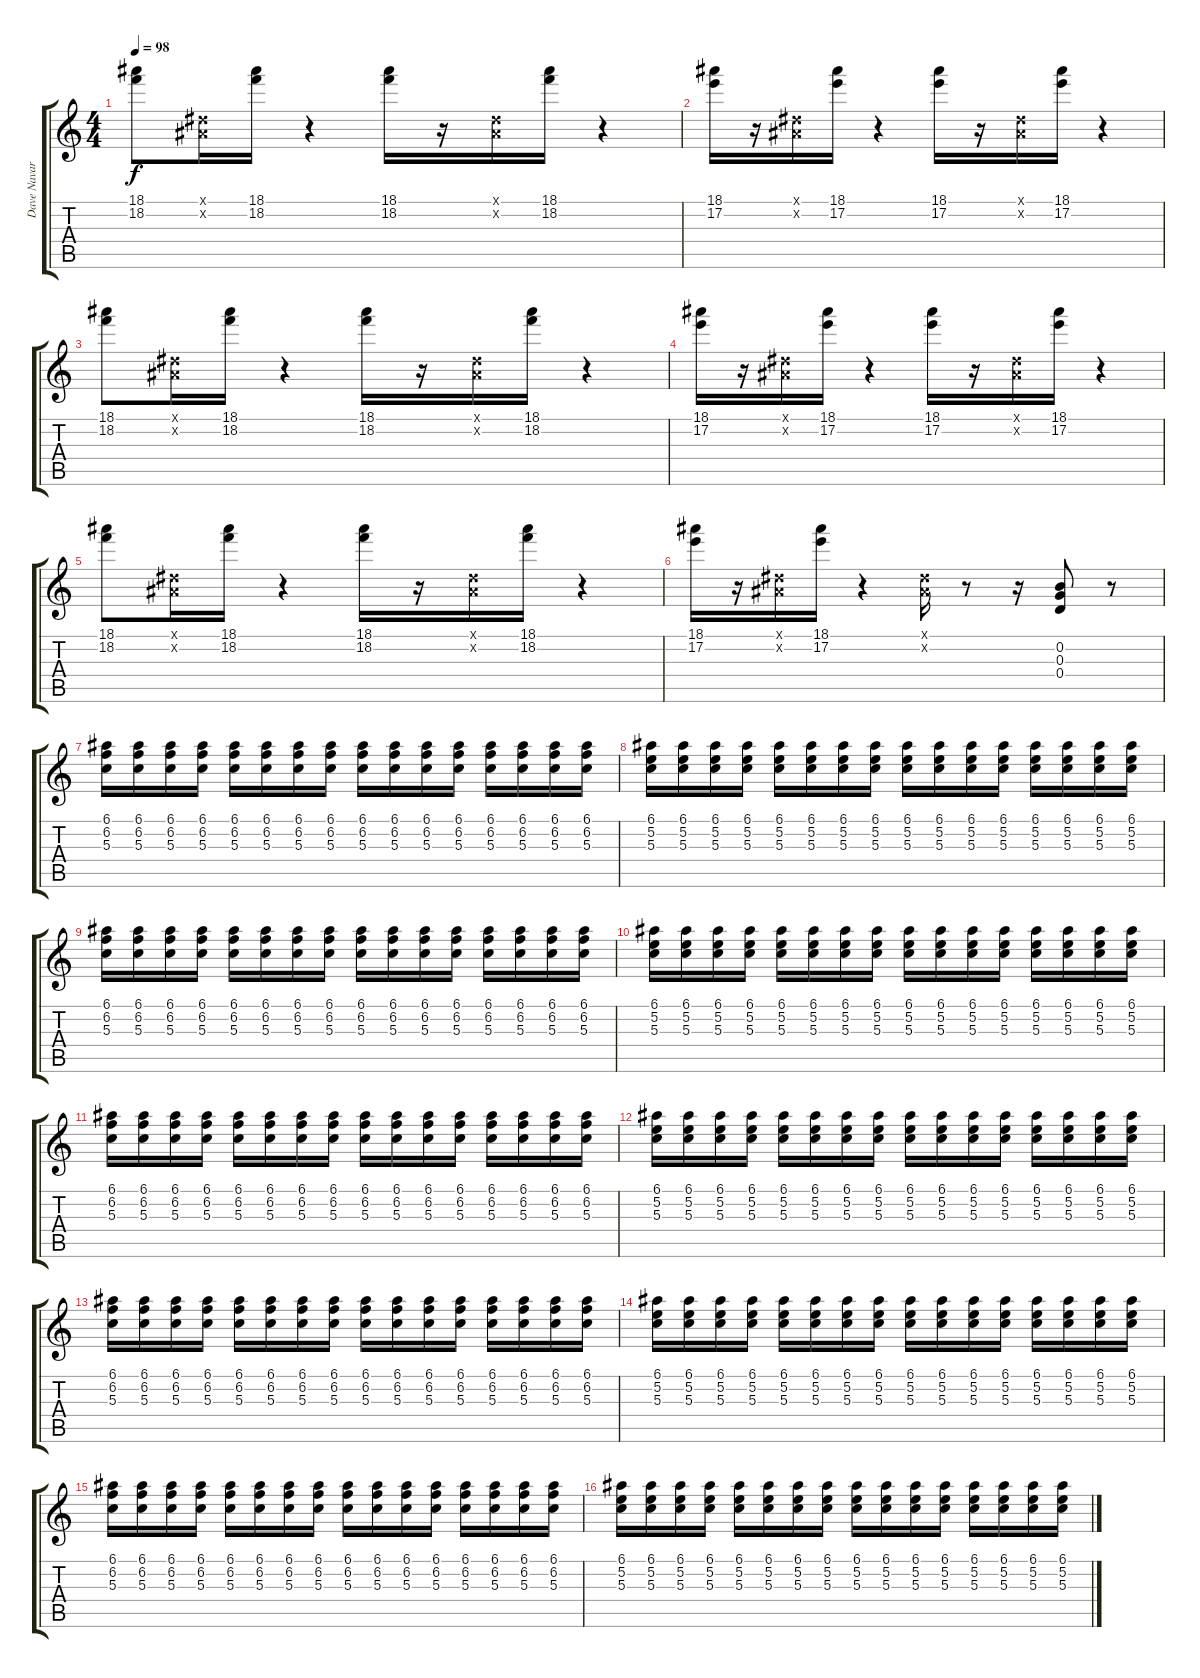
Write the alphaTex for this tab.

\track ("Dave Navarro" "Dave Navar") {instrument electricguitarclean}
\staff {score tabs}
\tuning (E4 B3 G3 D3 A2 E2) {hide}
\ts (4 4)
\tempo 98
\clef g2
\ks c
(18.1 18.2).8{dy f} (-1.1{x} -1.2{x}).16 (18.1 18.2).16 r.4 (18.1 18.2).16 r.16 (-1.1{x} -1.2{x}).16 (18.1 18.2).16 r.4 |
(18.1 17.2).16 r.16 (-1.1{x} -1.2{x}).16 (18.1 17.2).16 r.4 (18.1 17.2).16 r.16 (-1.1{x} -1.2{x}).16 (18.1 17.2).16 r.4 |
(18.1 18.2).8 (-1.1{x} -1.2{x}).16 (18.1 18.2).16 r.4 (18.1 18.2).16 r.16 (-1.1{x} -1.2{x}).16 (18.1 18.2).16 r.4 |
(18.1 17.2).16 r.16 (-1.1{x} -1.2{x}).16 (18.1 17.2).16 r.4 (18.1 17.2).16 r.16 (-1.1{x} -1.2{x}).16 (18.1 17.2).16 r.4 |
(18.1 18.2).8 (-1.1{x} -1.2{x}).16 (18.1 18.2).16 r.4 (18.1 18.2).16 r.16 (-1.1{x} -1.2{x}).16 (18.1 18.2).16 r.4 |
(18.1 17.2).16 r.16 (-1.1{x} -1.2{x}).16 (18.1 17.2).16 r.4 (-1.1{x} -1.2{x}).16 r.8 r.16 (0.2 0.3 0.4).8 r.8 |
(6.1 6.2 5.3).16 (6.1 6.2 5.3).16 (6.1 6.2 5.3).16 (6.1 6.2 5.3).16 (6.1 6.2 5.3).16 (6.1 6.2 5.3).16 (6.1 6.2 5.3).16 (6.1 6.2 5.3).16 (6.1 6.2 5.3).16 (6.1 6.2 5.3).16 (6.1 6.2 5.3).16 (6.1 6.2 5.3).16 (6.1 6.2 5.3).16 (6.1 6.2 5.3).16 (6.1 6.2 5.3).16 (6.1 6.2 5.3).16 |
(6.1 5.2 5.3).16 (6.1 5.2 5.3).16 (6.1 5.2 5.3).16 (6.1 5.2 5.3).16 (6.1 5.2 5.3).16 (6.1 5.2 5.3).16 (6.1 5.2 5.3).16 (6.1 5.2 5.3).16 (6.1 5.2 5.3).16 (6.1 5.2 5.3).16 (6.1 5.2 5.3).16 (6.1 5.2 5.3).16 (6.1 5.2 5.3).16 (6.1 5.2 5.3).16 (6.1 5.2 5.3).16 (6.1 5.2 5.3).16 |
(6.1 6.2 5.3).16 (6.1 6.2 5.3).16 (6.1 6.2 5.3).16 (6.1 6.2 5.3).16 (6.1 6.2 5.3).16 (6.1 6.2 5.3).16 (6.1 6.2 5.3).16 (6.1 6.2 5.3).16 (6.1 6.2 5.3).16 (6.1 6.2 5.3).16 (6.1 6.2 5.3).16 (6.1 6.2 5.3).16 (6.1 6.2 5.3).16 (6.1 6.2 5.3).16 (6.1 6.2 5.3).16 (6.1 6.2 5.3).16 |
(6.1 5.2 5.3).16 (6.1 5.2 5.3).16 (6.1 5.2 5.3).16 (6.1 5.2 5.3).16 (6.1 5.2 5.3).16 (6.1 5.2 5.3).16 (6.1 5.2 5.3).16 (6.1 5.2 5.3).16 (6.1 5.2 5.3).16 (6.1 5.2 5.3).16 (6.1 5.2 5.3).16 (6.1 5.2 5.3).16 (6.1 5.2 5.3).16 (6.1 5.2 5.3).16 (6.1 5.2 5.3).16 (6.1 5.2 5.3).16 |
(6.1 6.2 5.3).16 (6.1 6.2 5.3).16 (6.1 6.2 5.3).16 (6.1 6.2 5.3).16 (6.1 6.2 5.3).16 (6.1 6.2 5.3).16 (6.1 6.2 5.3).16 (6.1 6.2 5.3).16 (6.1 6.2 5.3).16 (6.1 6.2 5.3).16 (6.1 6.2 5.3).16 (6.1 6.2 5.3).16 (6.1 6.2 5.3).16 (6.1 6.2 5.3).16 (6.1 6.2 5.3).16 (6.1 6.2 5.3).16 |
(6.1 5.2 5.3).16 (6.1 5.2 5.3).16 (6.1 5.2 5.3).16 (6.1 5.2 5.3).16 (6.1 5.2 5.3).16 (6.1 5.2 5.3).16 (6.1 5.2 5.3).16 (6.1 5.2 5.3).16 (6.1 5.2 5.3).16 (6.1 5.2 5.3).16 (6.1 5.2 5.3).16 (6.1 5.2 5.3).16 (6.1 5.2 5.3).16 (6.1 5.2 5.3).16 (6.1 5.2 5.3).16 (6.1 5.2 5.3).16 |
(6.1 6.2 5.3).16 (6.1 6.2 5.3).16 (6.1 6.2 5.3).16 (6.1 6.2 5.3).16 (6.1 6.2 5.3).16 (6.1 6.2 5.3).16 (6.1 6.2 5.3).16 (6.1 6.2 5.3).16 (6.1 6.2 5.3).16 (6.1 6.2 5.3).16 (6.1 6.2 5.3).16 (6.1 6.2 5.3).16 (6.1 6.2 5.3).16 (6.1 6.2 5.3).16 (6.1 6.2 5.3).16 (6.1 6.2 5.3).16 |
(6.1 5.2 5.3).16 (6.1 5.2 5.3).16 (6.1 5.2 5.3).16 (6.1 5.2 5.3).16 (6.1 5.2 5.3).16 (6.1 5.2 5.3).16 (6.1 5.2 5.3).16 (6.1 5.2 5.3).16 (6.1 5.2 5.3).16 (6.1 5.2 5.3).16 (6.1 5.2 5.3).16 (6.1 5.2 5.3).16 (6.1 5.2 5.3).16 (6.1 5.2 5.3).16 (6.1 5.2 5.3).16 (6.1 5.2 5.3).16 |
(6.1 6.2 5.3).16 (6.1 6.2 5.3).16 (6.1 6.2 5.3).16 (6.1 6.2 5.3).16 (6.1 6.2 5.3).16 (6.1 6.2 5.3).16 (6.1 6.2 5.3).16 (6.1 6.2 5.3).16 (6.1 6.2 5.3).16 (6.1 6.2 5.3).16 (6.1 6.2 5.3).16 (6.1 6.2 5.3).16 (6.1 6.2 5.3).16 (6.1 6.2 5.3).16 (6.1 6.2 5.3).16 (6.1 6.2 5.3).16 |
(6.1 5.2 5.3).16 (6.1 5.2 5.3).16 (6.1 5.2 5.3).16 (6.1 5.2 5.3).16 (6.1 5.2 5.3).16 (6.1 5.2 5.3).16 (6.1 5.2 5.3).16 (6.1 5.2 5.3).16 (6.1 5.2 5.3).16 (6.1 5.2 5.3).16 (6.1 5.2 5.3).16 (6.1 5.2 5.3).16 (6.1 5.2 5.3).16 (6.1 5.2 5.3).16 (6.1 5.2 5.3).16 (6.1 5.2 5.3).16
